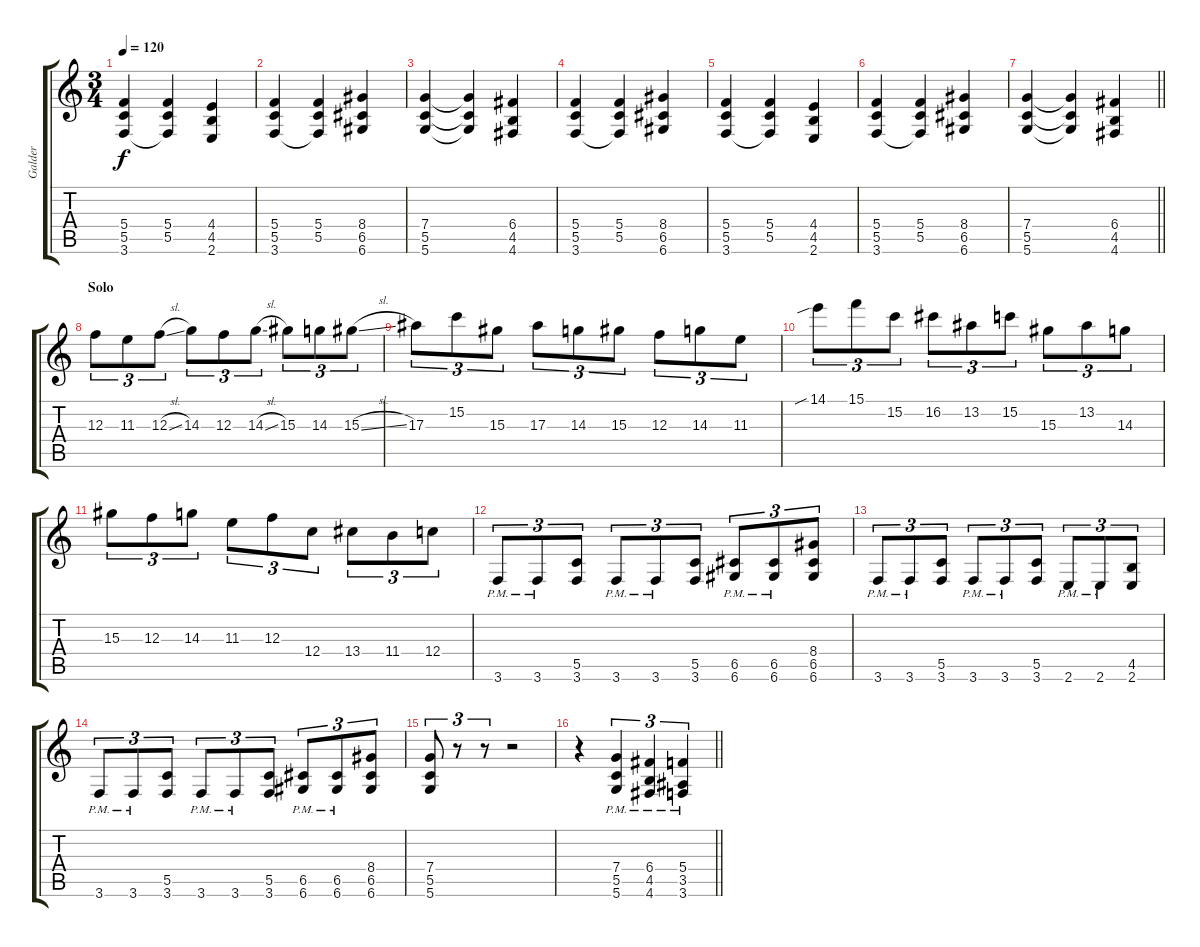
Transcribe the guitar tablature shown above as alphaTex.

\track ("Galder" "Galder") {instrument overdrivenguitar}
\staff {score tabs}
\tuning (D4 A3 F3 C3 G2 D2) {hide}
\ts (3 4)
\tempo 120
\clef g2
\ks c
(5.4 5.5 3.6).4{dy f} (5.4 5.5 3.6{t}).4 (4.4 4.5 2.6).4 |
(5.4 5.5 3.6).4 (5.4 5.5 3.6{t}).4 (8.4 6.5 6.6).4 |
(7.4 5.5 5.6).4 (7.4{t} 5.5{t} 5.6{t}).4 (6.4 4.5 4.6).4 |
(5.4 5.5 3.6).4 (5.4 5.5 3.6{t}).4 (8.4 6.5 6.6).4 |
(5.4 5.5 3.6).4 (5.4 5.5 3.6{t}).4 (4.4 4.5 2.6).4 |
(5.4 5.5 3.6).4 (5.4 5.5 3.6{t}).4 (8.4 6.5 6.6).4 |
\barLineRight lightlight
(7.4 5.5 5.6).4 (7.4{t} 5.5{t} 5.6{t}).4 (6.4 4.5 4.6).4 |
\section ("" "Solo ")
12.3.8{tu (3 2) instrument overdrivenguitar} 11.3.8{tu (3 2)} 12.3{sl}.8{tu (3 2)} 14.3.8{tu (3 2)} 12.3.8{tu (3 2)} 14.3{sl}.8{tu (3 2)} 15.3.8{tu (3 2)} 14.3.8{tu (3 2)} 15.3{sl}.8{tu (3 2)} |
17.3.8{tu (3 2)} 15.2.8{tu (3 2)} 15.3.8{tu (3 2)} 17.3.8{tu (3 2)} 14.3.8{tu (3 2)} 15.3.8{tu (3 2)} 12.3.8{tu (3 2)} 14.3.8{tu (3 2)} 11.3.8{tu (3 2)} |
14.1{sib}.8{tu (3 2)} 15.1.8{tu (3 2)} 15.2.8{tu (3 2)} 16.2.8{tu (3 2)} 13.2.8{tu (3 2)} 15.2.8{tu (3 2)} 15.3.8{tu (3 2)} 13.2.8{tu (3 2)} 14.3.8{tu (3 2)} |
15.3.8{tu (3 2)} 12.3.8{tu (3 2)} 14.3.8{tu (3 2)} 11.3.8{tu (3 2)} 12.3.8{tu (3 2)} 12.4.8{tu (3 2)} 13.4.8{tu (3 2)} 11.4.8{tu (3 2)} 12.4.8{tu (3 2)} |
3.6{pm}.8{tu (3 2) instrument overdrivenguitar} 3.6{pm}.8{tu (3 2)} (5.5 3.6).8{tu (3 2)} 3.6{pm}.8{tu (3 2)} 3.6{pm}.8{tu (3 2)} (5.5 3.6).8{tu (3 2)} (6.5{pm} 6.6{pm}).8{tu (3 2)} (6.5{pm} 6.6{pm}).8{tu (3 2)} (8.4 6.5 6.6).8{tu (3 2)} |
3.6{pm}.8{tu (3 2)} 3.6{pm}.8{tu (3 2)} (5.5 3.6).8{tu (3 2)} 3.6{pm}.8{tu (3 2)} 3.6{pm}.8{tu (3 2)} (5.5 3.6).8{tu (3 2)} 2.6{pm}.8{tu (3 2)} 2.6{pm}.8{tu (3 2)} (4.5 2.6).8{tu (3 2)} |
3.6{pm}.8{tu (3 2)} 3.6{pm}.8{tu (3 2)} (5.5 3.6).8{tu (3 2)} 3.6{pm}.8{tu (3 2)} 3.6{pm}.8{tu (3 2)} (5.5 3.6).8{tu (3 2)} (6.5{pm} 6.6{pm}).8{tu (3 2)} (6.5{pm} 6.6{pm}).8{tu (3 2)} (8.4 6.5 6.6).8{tu (3 2)} |
(7.4 5.5 5.6).8{tu (3 2)} r.8{tu (3 2)} r.8{tu (3 2)} r.2 |
\barLineRight lightlight
r.4 (7.4{pm} 5.5{pm} 5.6{pm}).4{tu (3 2)} (6.4{pm} 4.5{pm} 4.6{pm}).4{tu (3 2)} (5.4{pm} 3.5{pm} 3.6{pm}).4{tu (3 2)}
